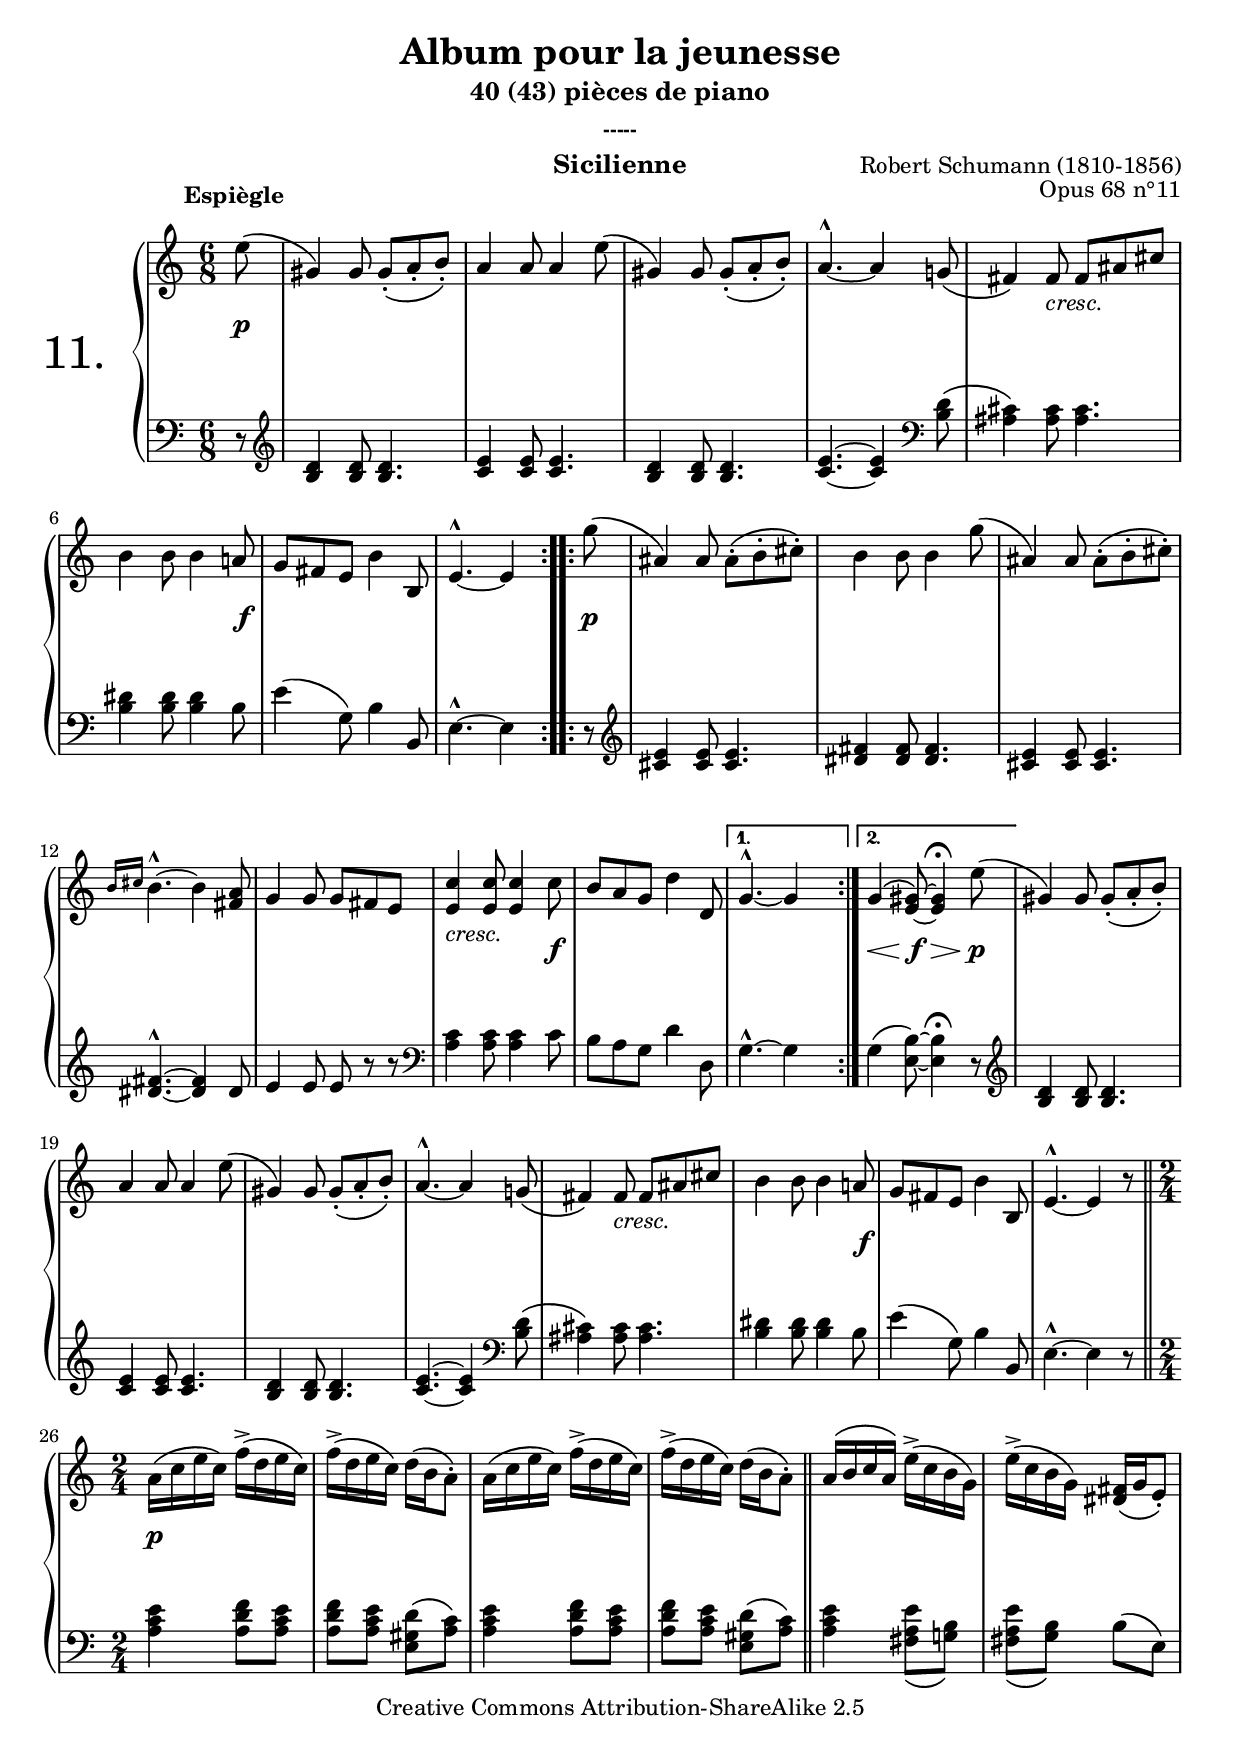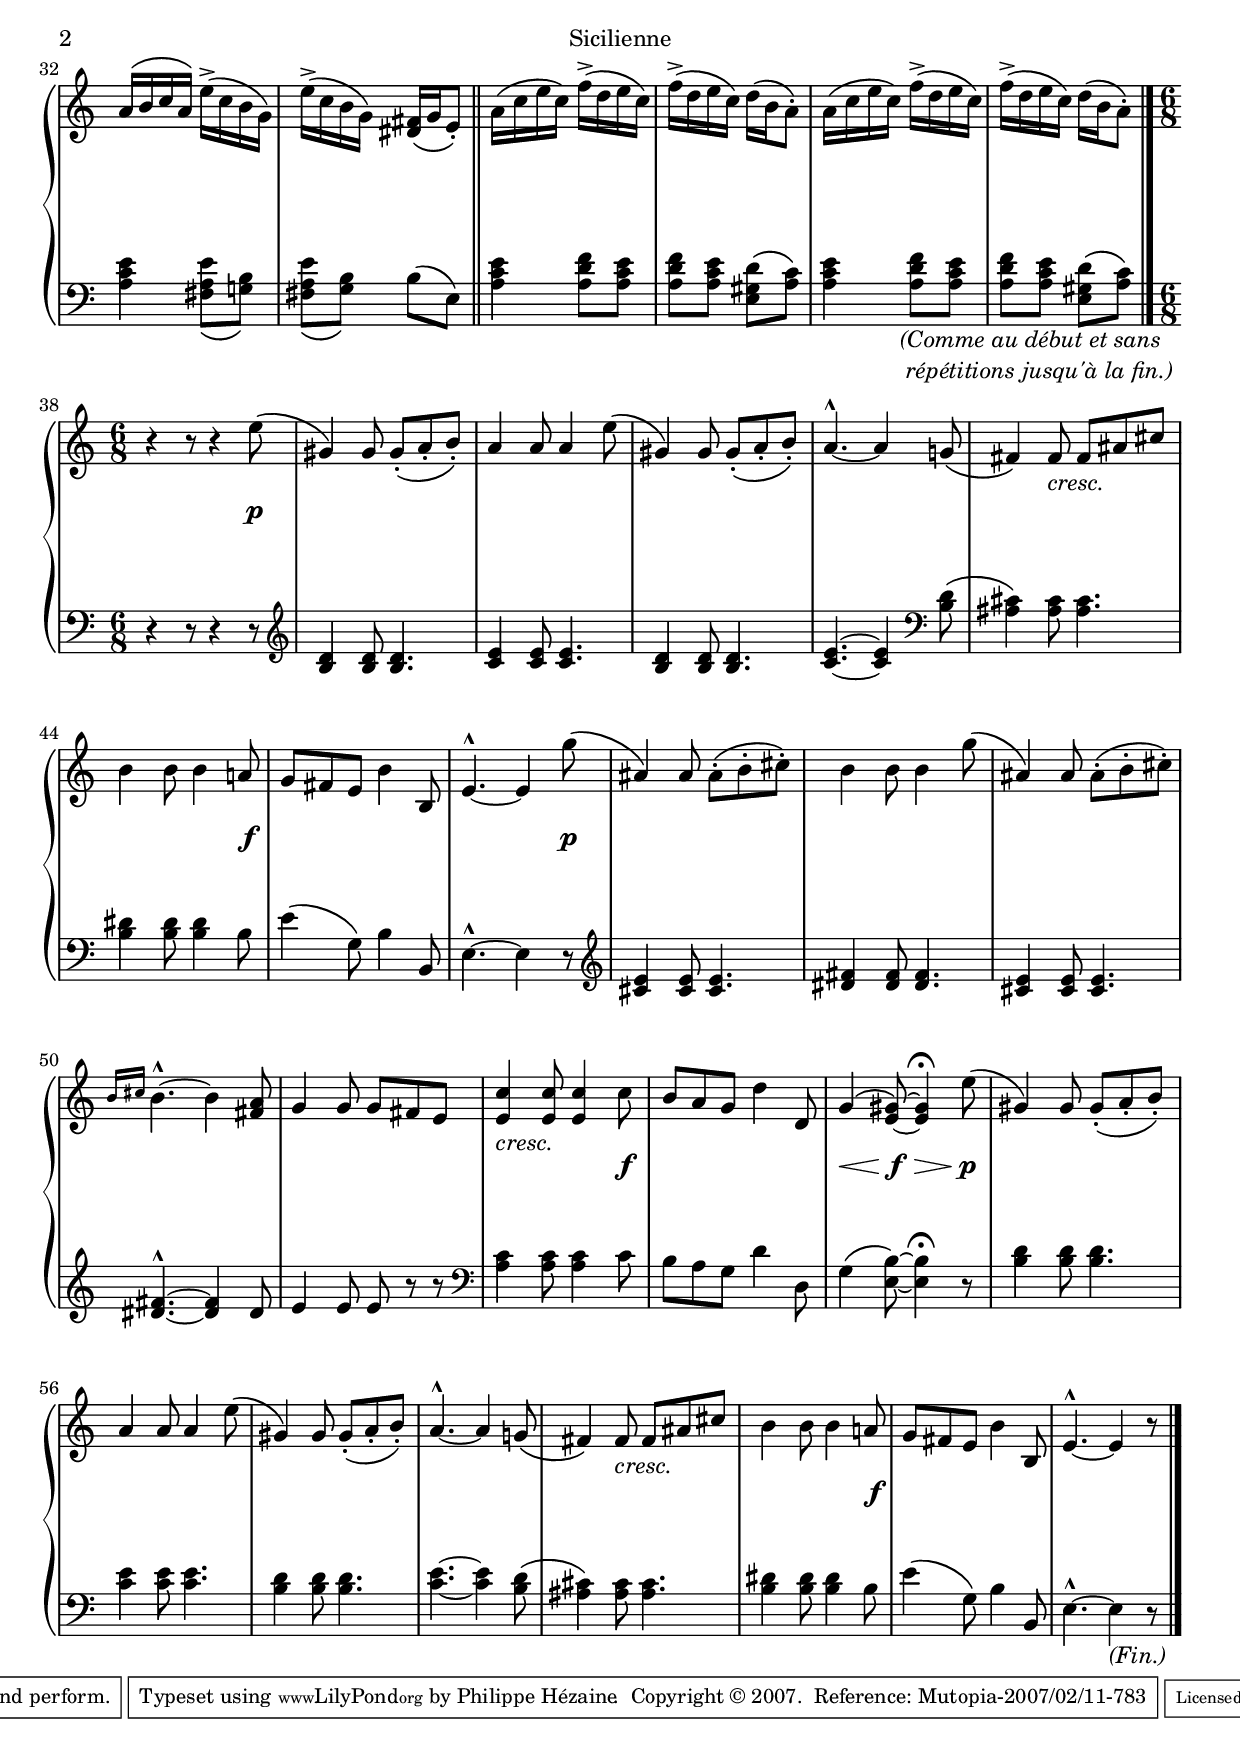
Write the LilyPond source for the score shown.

 \version "2.10.16"

 \paper { between-system-padding = #1
	ragged-bottom=##f
	ragged-last-bottom=##f
	}

     \header {
      title = "Album pour la jeunesse"
       subtitle = "40 (43) pièces de piano"
       subsubtitle = "-----"
       composer = "Robert Schumann (1810-1856)"
       opus = "Opus 68 n°11"
       instrument = "Sicilienne"
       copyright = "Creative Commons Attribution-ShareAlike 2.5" 
     
       % These are headers used by the Mutopia Project
       % http://www.mutopiaproject.org/
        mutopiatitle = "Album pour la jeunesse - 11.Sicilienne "
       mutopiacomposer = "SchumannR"
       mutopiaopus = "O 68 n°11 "
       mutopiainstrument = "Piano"
       date = "1848"
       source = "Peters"
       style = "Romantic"
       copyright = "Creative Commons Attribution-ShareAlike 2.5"
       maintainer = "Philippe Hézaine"
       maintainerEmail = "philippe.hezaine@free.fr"
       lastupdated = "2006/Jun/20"



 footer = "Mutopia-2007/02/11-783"
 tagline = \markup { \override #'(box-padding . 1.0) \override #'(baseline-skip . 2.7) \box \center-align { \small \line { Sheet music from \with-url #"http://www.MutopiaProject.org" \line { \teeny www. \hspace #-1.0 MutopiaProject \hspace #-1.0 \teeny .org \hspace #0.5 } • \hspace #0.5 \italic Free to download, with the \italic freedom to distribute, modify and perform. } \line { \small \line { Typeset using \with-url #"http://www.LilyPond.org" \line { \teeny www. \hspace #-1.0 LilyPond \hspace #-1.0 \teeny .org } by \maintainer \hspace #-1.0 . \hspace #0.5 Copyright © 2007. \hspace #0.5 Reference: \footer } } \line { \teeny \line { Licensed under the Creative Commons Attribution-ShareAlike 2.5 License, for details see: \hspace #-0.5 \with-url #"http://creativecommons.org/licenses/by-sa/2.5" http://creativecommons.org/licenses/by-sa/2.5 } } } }
     }

     upper = \relative c'' {
       \clef treble
       \key a \minor
       \time 6/8
	\partial 8
	\phrasingSlurUp
	\once \override TextScript #'extra-offset = #'(-5 . 2)



	\repeat volta 2 {
	e8^\markup { \bold "Espiègle" }\(
	gis,4\) gis8 gis_._\( a_. b_.\)
	a4 a8 a4 e'8\(
	gis,4\) gis8 gis_._\( a_. b_.\)
	a4.^^ ~ a4 g!8_\(
	fis4\) \once \override TextScript #'extra-offset = #'(0 . -1) fis8_\markup { \italic \fontsize #0 "cresc." } fis ais cis
	b4 b8 b4 a!8
	g fis e b'4 b,8
	e4.^^ ~e4
     }

	\repeat volta 2 {
	g'8\(
	ais,4\) ais8 ais^.^\( b^. cis^.\)
	b4 b8 b4 g'8\(
	ais,4\) ais8 ais^.^\( b^. cis^.\)
	\grace { b16[ cis] } b4.^^ ~b4 <fis a>8
	g4 g8 g fis e
	\once \override TextScript #'extra-offset = #'(0 . -1)
	<e c'>4_\markup { \italic \fontsize #0 "cresc." } <e c'>8 <e c'>4 c'8
	b a g d'4 d,8 
     }
	\alternative {
	{g4.^^ ~ g4 s8}
	{g4\( \tempo 4 = 40 <e gis>8\) ~ <e gis>4\fermata \tempo 4 = 110 e'8\(} 
        }
	gis,4\) gis8 gis_._\( a_. b_.\)
	a4 a8 a4 e'8\(
	gis,4\) gis8 gis_._\( a_. b_.\)
	a4.^^ ~ a4 g!8_\(
	fis4\) \once \override TextScript #'extra-offset = #'(0 . -1) fis8_\markup { \italic \fontsize #0 "cresc." } fis ais cis
	b4 b8 b4 a!8
	g fis e b'4 b,8
	e4.^^ ~e4 r8 \bar "||" 
	\time 2/4
	a16\( c e c\) f^>\( d e c\)
	f^>\( d e c\) d\( b a8^.\) 
	a16\( c e c\) f^>\( d e c\)
	f^>\( d e c\) d\( b a8^.\) \bar "||"
	a16\( b c a\) e'^>\( c b g\)
	e'^>\( c b g\) <dis fis>_\( g e8_.\)
	a16\( b c a\) e'^>\( c b g\)
	e'^>\( c b g\) <dis fis>_\( g e8_.\) \bar "||"
	a16\( c e c\) f^>\( d e c\)
	f^>\( d e c\) d\( b a8^.\) 
	a16\( c e c\) f^>\( d e c\)
	f^>\( d e c\) d\( b a8^.\) \bar "|."
%comme au début sans les répétitions
	\time 6/8
	r4 r8 r4 e'8\(
	gis,4\) gis8 gis_._\( a_. b_.\)
	a4 a8 a4 e'8\(
	gis,4\) gis8 gis_._\( a_. b_.\)
	a4.^^ ~ a4 g!8_\(
	fis4\) \once \override TextScript #'extra-offset = #'(0 . -1) fis8_\markup { \italic \fontsize #0 "cresc." } fis ais cis
	b4 b8 b4 a!8
	g fis e b'4 b,8
	e4.^^ ~e4 % bar "||"
	g'8\(
	ais,4\) ais8 ais^.^\( b^. cis^.\)
	b4 b8 b4 g'8\(
	ais,4\) ais8 ais^.^\( b^. cis^.\)
	\grace { b16[ cis] } b4.^^ ~b4 <fis a>8
	g4 g8 g fis e
	\once \override TextScript #'extra-offset = #'(0 . -1)
	<e c'>4_\markup { \italic \fontsize #0 "cresc." } <e c'>8 <e c'>4 c'8
	b a g d'4 d,8 
	g4\( \tempo 4 = 40 <e gis>8\) ~ <e gis>4\fermata \tempo 4 = 110 e'8\(
	gis,4\) gis8 gis_._\( a_. b_.\)
	a4 a8 a4 e'8\(
	gis,4\) gis8 gis_._\( a_. b_.\)
	a4.^^ ~ a4 g!8_\(
	fis4\) \once \override TextScript #'extra-offset = #'(0 . -1) fis8_\markup { \italic \fontsize #0 "cresc." } fis ais cis
	b4 b8 b4 a!8
	g fis e b'4 b,8
	e4.^^ ~e4 r8 \bar "|." 
 }
     
     lower = \relative c {
       \clef bass
       \key a \minor
       \time 6/8
	\partial 8

	\repeat volta 2 {
	r8 \clef treble
	<b' d>4 <b d>8 <b d>4.
	<c e>4 <c e>8 <c e>4.
	<b d>4 <b d>8 <b d>4.
	<c e>4. ~ <c e>4 \clef bass <b d>8\(
	<ais cis>4\) <ais cis>8 <ais cis>4.
	<b dis>4 <b dis>8 <b dis>4 b8
	e4\( g,8\) b4 b,8
	e4.^^ ~ e4
     }

	\repeat volta 2 {
	r8 \clef treble
	<cis' e>4 <cis e>8 <cis e>4.
	<dis fis>4 <dis fis>8 <dis fis>4.
	<cis e>4 <cis e>8 <cis e>4.
	<dis fis>4.^^ ~ <dis fis>4 dis8
	e4 e8 e8 r8 r8 \clef bass
	<a, c>4 <a c>8 <a c>4 c8
	b a g d'4 d,8
      }
	\alternative {
	{g4.^^ ~ g4 s8}
	{g4\( <e b'>8\) ~ <e b'>4\fermata r8} 
	} \clef treble
	<b' d>4 <b d>8 <b d>4.
	<c e>4 <c e>8 <c e>4.
	<b d>4 <b d>8 <b d>4.
	<c e>4. ~ <c e>4 \clef bass <b d>8\(
	<ais cis>4\) <ais cis>8 <ais cis>4.
	<b dis>4 <b dis>8 <b dis>4 b8
	e4\( g,8\) b4 b,8
	e4.^^ ~ e4 r8 \bar "||" 
	\time 2/4

	<a c e>4 <a d f>8 <a c e>
	<a d f>8 <a c e> <e gis d'>\( <a c>\)
	<a c e>4 <a d f>8 <a c e>
	<a d f>8 <a c e> <e gis d'>\( <a c>\) \bar "||"
	<a c e>4 <fis a e'>8_\( <g! b>\)
	<fis a e'>8_\( <g b>\) b\( e,\)
	<a c e>4 <fis a e'>8_\( <g! b>\)
	<fis a e'>8_\( <g b>\) b\( e,\) \bar "||"
	<a c e>4 <a d f>8 <a c e>
	<a d f>8 <a c e> <e gis d'>\( <a c>\)
	<a c e>4_\markup \column { \italic \fontsize #0 
	\line { "            (Comme au début et sans "}
	\line { \italic "             répétitions jusqu'à la fin.)"} } 
	<a d f>8 <a c e>
	<a d f>8 <a c e> <e gis d'>\( <a c>\) \bar "|."
% comme au début sans les répétitions
	\time 6/8
	r4 r8 r4 r8 \clef treble
	<b d>4 <b d>8 <b d>4.
	<c e>4 <c e>8 <c e>4.
	<b d>4 <b d>8 <b d>4.
	<c e>4. ~ <c e>4 \clef bass <b d>8\(
	<ais cis>4\) <ais cis>8 <ais cis>4.
	<b dis>4 <b dis>8 <b dis>4 b8
	e4\( g,8\) b4 b,8
	e4.^^ ~ e4     % bar "||"
	r8 \clef treble
	<cis' e>4 <cis e>8 <cis e>4.
	<dis fis>4 <dis fis>8 <dis fis>4.
	<cis e>4 <cis e>8 <cis e>4.
	<dis fis>4.^^ ~ <dis fis>4 dis8
	e4 e8 e8 r8 r8 \clef bass
	<a, c>4 <a c>8 <a c>4 c8
	b a g d'4 d,8
	g4\( <e b'>8\) ~ <e b'>4\fermata r8
	<b' d>4 <b d>8 <b d>4.
	<c e>4 <c e>8 <c e>4.
	<b d>4 <b d>8 <b d>4.
	<c e>4. ~ <c e>4 \clef bass <b d>8\(
	<ais cis>4\) <ais cis>8 <ais cis>4.
	<b dis>4 <b dis>8 <b dis>4 b8
	e4\( g,8\) b4 b,8
	e4.^^ ~ e4_\markup { \italic \fontsize #0 "(Fin.)" } r8 \bar "|."
     }
     
     dynamics = {

       s8\p
	s2.*4
	s4 s8 s4.
	s2 s8 s8\f
	s2.
	s2 s8 %\bar ""
	s8\p
	s2.*5
	s2 s8 s8\f
	s2.
	s2 s8 s8    %\bar ""    %1ere alternative
	s8\< s8 s8\f s8\> s8 s8\p  %2e alternative
	s2.*4
	s4 s8 s4.
	s2 s8 s8\f
	s2.
	s2.     %\bar "||"    \time 2/4
	s2\p
	s2*3    %\bar "||"
	s2*4    %\bar "||"
	s2*4    %\bar "|."
% comme au début sans les répétitions
	s4. s4 s8\p
	s2.*4
	s4 s8 s4.
	s2 s8 s8\f
	s2.
	s2 s8 s8\p
	s2.*5
	s2 s8 s8\f
	s2.
	s8\< s8 s8\f s8\> s8 s8\p
	s2.*4
	s4 s8 s4.
	s2 s8 s8\f
	s2.
	s2. %\bar "|."
     }

     
     \score {
       \context PianoStaff <<
	\override Score.MetronomeMark #'transparent = ##t
   \set PianoStaff.instrumentName = \markup{ \fontsize #6 {"11. "} \hspace #1.0
}
         \context Staff=upper \upper
         \context Dynamics=dynamics \dynamics
         \context Staff=lower <<
           \clef bass
           \lower
         >>

       >>
       \layout {
	ragged-last = ##f
         \context {
           \type "Engraver_group"
           \name Dynamics
           \alias Voice % So that \cresc works, for example.
           \consists "Output_property_engraver"
     
           \override VerticalAxisGroup #'minimum-Y-extent = #'(-5 . 5)
           \consists "Script_engraver"
           \consists "Dynamic_engraver"
           \consists "Text_engraver"
     
           \override TextScript #'font-size = #2
           \override TextScript #'font-shape = #'italic
           \override DynamicText #'extra-offset = #'(0 . 2.5)
           \override Hairpin #'extra-offset = #'(0 . 2.5)
     
           \consists "Skip_event_swallow_translator"
     
           \consists "Axis_group_engraver"
         }
         \context {
           \PianoStaff
           \accepts Dynamics
           \override VerticalAlignment #'forced-distance = #5
         }
       }
     }
     \score {
	\unfoldRepeats
       \context PianoStaff <<
         \context Staff=upper  \upper %\dynamics

         \context Staff=lower << \lower %\dynamics
	>>

       >>
       \midi {
	\context { \Score
	tempoWholesPerMinute = #(ly:make-moment 110 4)
	     }

         \context {
           \type "Performer_group"
           \name Dynamics
         }
	
         \context {
           \PianoStaff
           \accepts Dynamics
         }
       }
     }

